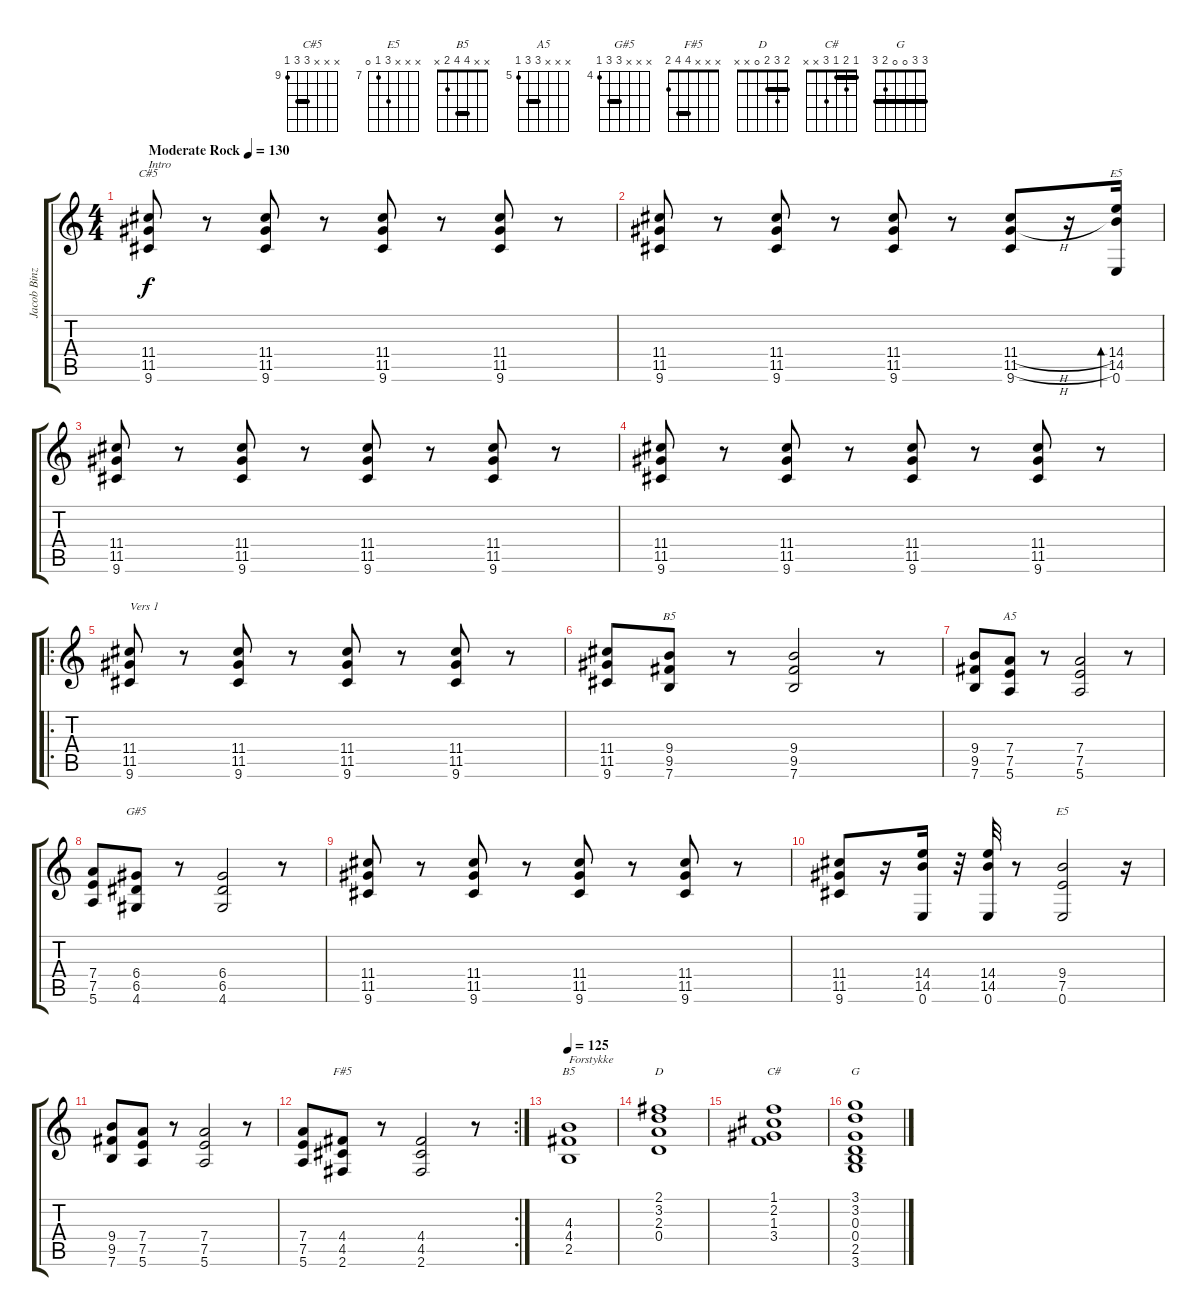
\track ("Jacob Binzer (Lead guitar)" "Jacob Binz") {instrument overdrivenguitar}
\staff {score tabs}
\tuning (E4 B3 G3 D3 A2 E2) {hide}
\chord ("C#5" x x x 11 11 9) {firstfret 9 barre 11}
\chord ("E5" x x x 14 14 0) {firstfret 14 barre 14}
\chord ("B5" x x x 9 9 7) {firstfret 7 barre 9}
\chord ("A5" x x x 7 7 5) {firstfret 5 barre 7}
\chord ("G#5" x x x 6 6 4) {firstfret 4 barre 6}
\chord ("E5" x x x 9 7 0) {firstfret 7}
\chord ("F#5" x x x 4 4 2) {barre 4}
\chord ("B5" x x 4 4 2 x) {barre 4}
\chord ("D" 2 3 2 0 x x) {barre 2}
\chord ("C#" 1 2 1 3 x x) {barre 1}
\chord ("G" 3 3 0 0 2 3) {barre 3}
\ts (4 4)
\tempo (130 "Moderate Rock")
\clef g2
\ks c
(11.4 11.5 9.6).8{ch "C#5" txt "Intro" dy f instrument overdrivenguitar} r.8 (11.4 11.5 9.6).8 r.8 (11.4 11.5 9.6).8 r.8 (11.4 11.5 9.6).8 r.8 |
(11.4 11.5 9.6).8 r.8 (11.4 11.5 9.6).8 r.8 (11.4 11.5 9.6).8 r.8 (11.4{h} 11.5{h} 9.6).8 r.16 (14.4 14.5 0.6).16{bd 60 ch "E5"} |
(11.4 11.5 9.6).8 r.8 (11.4 11.5 9.6).8 r.8 (11.4 11.5 9.6).8 r.8 (11.4 11.5 9.6).8 r.8 |
(11.4 11.5 9.6).8 r.8 (11.4 11.5 9.6).8 r.8 (11.4 11.5 9.6).8 r.8 (11.4 11.5 9.6).8 r.8 |
\ro
(11.4 11.5 9.6).8{txt "Vers 1"} r.8 (11.4 11.5 9.6).8 r.8 (11.4 11.5 9.6).8 r.8 (11.4 11.5 9.6).8 r.8 |
(11.4 11.5 9.6).8 (9.4 9.5 7.6).8{ch "B5"} r.8 (9.4 9.5 7.6).2 r.8 |
(9.4 9.5 7.6).8 (7.4 7.5 5.6).8{ch "A5"} r.8 (7.4 7.5 5.6).2 r.8 |
(7.4 7.5 5.6).8 (6.4 6.5 4.6).8{ch "G#5"} r.8 (6.4 6.5 4.6).2 r.8 |
(11.4 11.5 9.6).8 r.8 (11.4 11.5 9.6).8 r.8 (11.4 11.5 9.6).8 r.8 (11.4 11.5 9.6).8 r.8 |
(11.4 11.5 9.6).8 r.16 (14.4 14.5 0.6).16 r.32 (14.4 14.5 0.6).32 r.8 (9.4 7.5 0.6).2{ch "E5"} r.16 |
(9.4 9.5 7.6).8 (7.4 7.5 5.6).8 r.8 (7.4 7.5 5.6).2 r.8 |
\rc 2
(7.4 7.5 5.6).8 (4.4 4.5 2.6).8{ch "F#5"} r.8 (4.4 4.5 2.6).2 r.8 |
\tempo 125
(4.3 4.4 2.5).1{ch "B5" txt "Forstykke" volume 16 instrument electricguitarclean} |
(2.1 3.2 2.3 0.4).1{ch "D"} |
(1.1 2.2 1.3 3.4).1{ch "C#"} |
(3.1 3.2 0.3 0.4 2.5 3.6).1{ch "G"}
